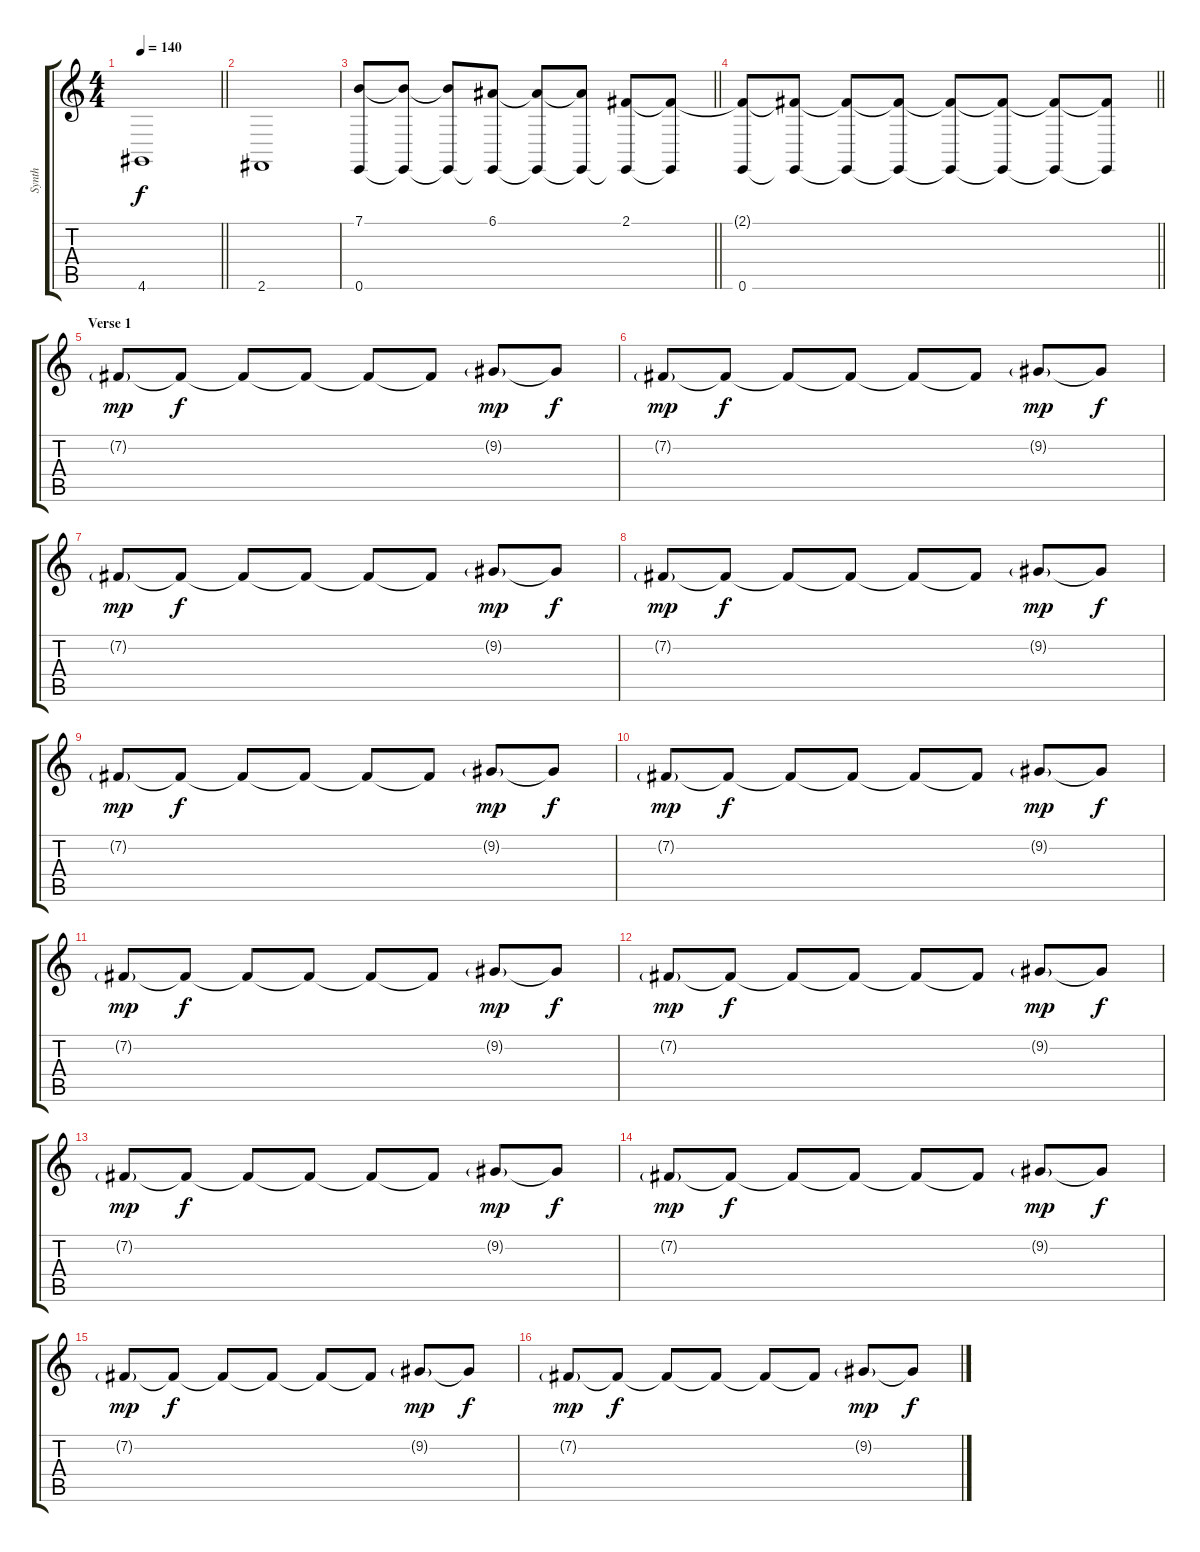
\track ("Synth" "Synth") {instrument lead2sawtooth}
\staff {score tabs}
\tuning (E4 B3 G3 D3 A2 E2) {hide}
\ts (4 4)
\tempo 140
\clef g2
\barLineRight lightlight
\ks c
4.6.1{dy f} |
2.6.1 |
\barLineRight lightlight
(7.1 0.6).8 (7.1{t} 0.6{t}).8 (7.1{t} 0.6{t}).8 (6.1 0.6{t}).8 (6.1{t} 0.6{t}).8 (6.1{t} 0.6{t}).8 (2.1 0.6{t}).8 (2.1{t} 0.6{t}).8 |
\barLineRight lightlight
(2.1{t} 0.6).8 (2.1{t} 0.6{t}).8 (2.1{t} 0.6{t}).8 (2.1{t} 0.6{t}).8 (2.1{t} 0.6{t}).8 (2.1{t} 0.6{t}).8 (2.1{t} 0.6{t}).8 (2.1{t} 0.6{t}).8 |
\section ("" "Verse 1")
7.2{g}.8{dy mp} 7.2{t}.8{dy f} 7.2{t}.8 7.2{t}.8 7.2{t}.8 7.2{t}.8 9.2{g}.8{dy mp} 9.2{t}.8{dy f} |
7.2{g}.8{dy mp} 7.2{t}.8{dy f} 7.2{t}.8 7.2{t}.8 7.2{t}.8 7.2{t}.8 9.2{g}.8{dy mp} 9.2{t}.8{dy f} |
7.2{g}.8{dy mp} 7.2{t}.8{dy f} 7.2{t}.8 7.2{t}.8 7.2{t}.8 7.2{t}.8 9.2{g}.8{dy mp} 9.2{t}.8{dy f} |
7.2{g}.8{dy mp} 7.2{t}.8{dy f} 7.2{t}.8 7.2{t}.8 7.2{t}.8 7.2{t}.8 9.2{g}.8{dy mp} 9.2{t}.8{dy f} |
7.2{g}.8{dy mp} 7.2{t}.8{dy f} 7.2{t}.8 7.2{t}.8 7.2{t}.8 7.2{t}.8 9.2{g}.8{dy mp} 9.2{t}.8{dy f} |
7.2{g}.8{dy mp} 7.2{t}.8{dy f} 7.2{t}.8 7.2{t}.8 7.2{t}.8 7.2{t}.8 9.2{g}.8{dy mp} 9.2{t}.8{dy f} |
7.2{g}.8{dy mp} 7.2{t}.8{dy f} 7.2{t}.8 7.2{t}.8 7.2{t}.8 7.2{t}.8 9.2{g}.8{dy mp} 9.2{t}.8{dy f} |
7.2{g}.8{dy mp} 7.2{t}.8{dy f} 7.2{t}.8 7.2{t}.8 7.2{t}.8 7.2{t}.8 9.2{g}.8{dy mp} 9.2{t}.8{dy f} |
7.2{g}.8{dy mp} 7.2{t}.8{dy f} 7.2{t}.8 7.2{t}.8 7.2{t}.8 7.2{t}.8 9.2{g}.8{dy mp} 9.2{t}.8{dy f} |
7.2{g}.8{dy mp} 7.2{t}.8{dy f} 7.2{t}.8 7.2{t}.8 7.2{t}.8 7.2{t}.8 9.2{g}.8{dy mp} 9.2{t}.8{dy f} |
7.2{g}.8{dy mp} 7.2{t}.8{dy f} 7.2{t}.8 7.2{t}.8 7.2{t}.8 7.2{t}.8 9.2{g}.8{dy mp} 9.2{t}.8{dy f} |
7.2{g}.8{dy mp} 7.2{t}.8{dy f} 7.2{t}.8 7.2{t}.8 7.2{t}.8 7.2{t}.8 9.2{g}.8{dy mp} 9.2{t}.8{dy f}
